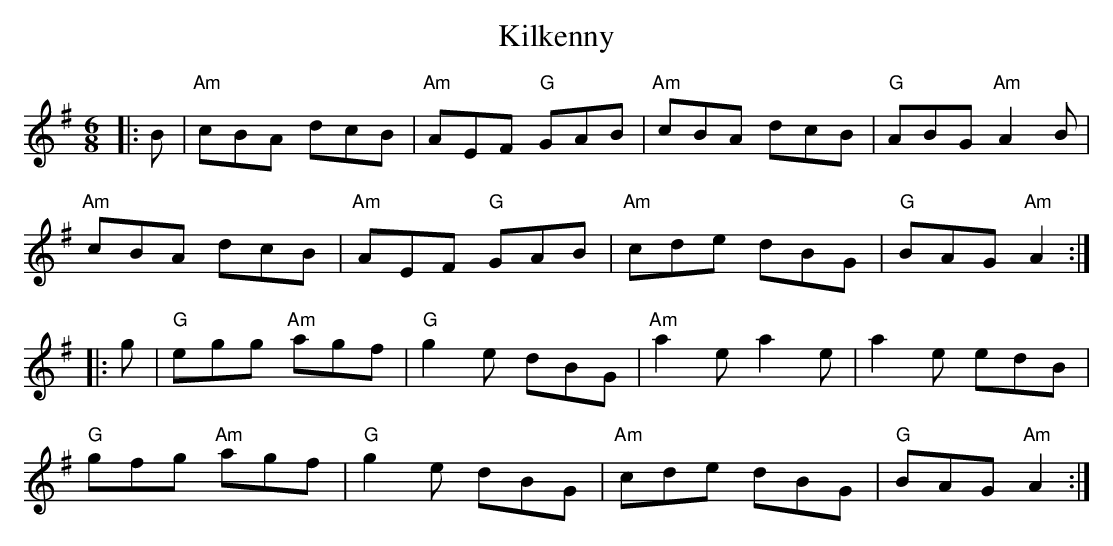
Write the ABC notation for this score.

X:1
T: Kilkenny
M: 6/8
L: 1/8
K: Ador
|:B|"Am" cBA dcB|"Am"AEF "G"GAB|"Am"cBA dcB|"G"ABG "Am"A2B|
"Am"cBA dcB|"Am"AEF "G"GAB|"Am"cde dBG|"G"BAG "Am"A2:|
|:g|"G"egg "Am"agf|"G"g2e dBG|"Am"a2e a2e|a2e edB|
"G"gfg "Am"agf|"G"g2e dBG|"Am"cde dBG|"G"BAG "Am"A2:|
